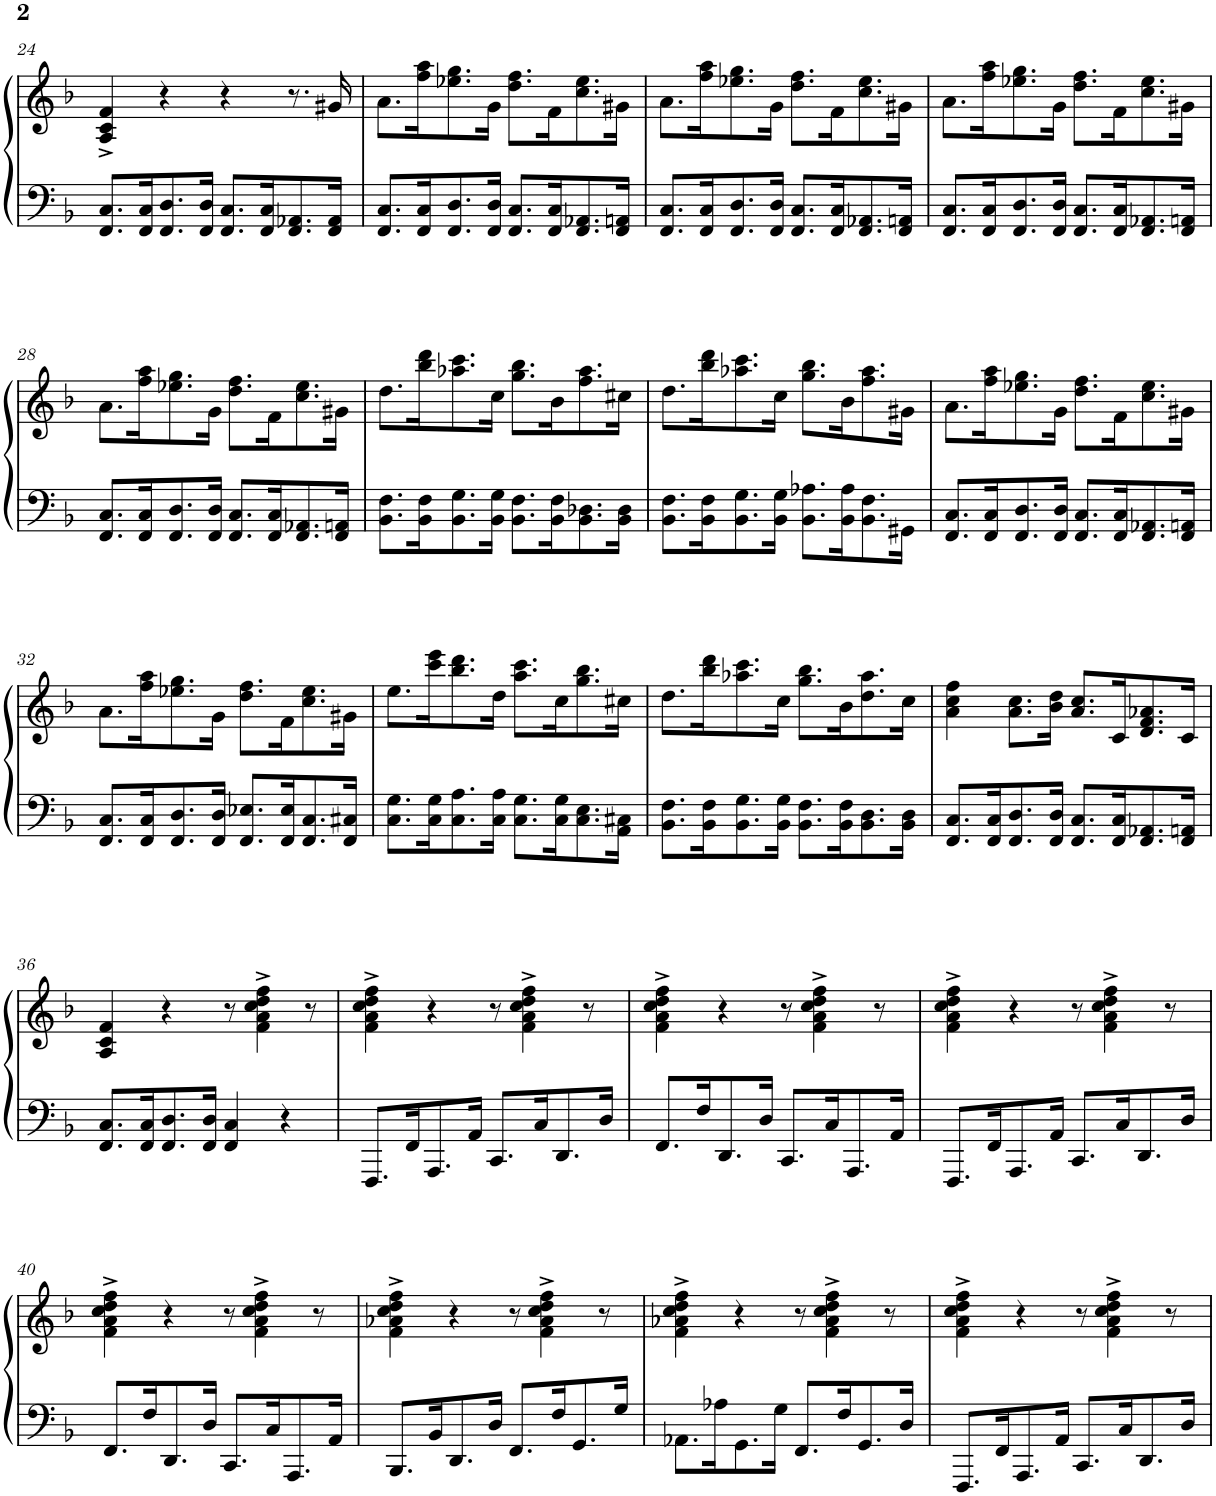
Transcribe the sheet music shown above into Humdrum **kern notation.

**kern	**kern
*part1	*part1
*staff2	*staff1
*I"Piano	*
*I'Pno.	*
!!LO:PB:g=z
*clefF4	*clefG2
*k[b-]	*k[b-]
*M2/2	*M2/2
*met(c|)	*met(c|)
=24	=24
8.FF/ 8.C/L	4A/^ 4c/^ 4f/^
16FF/ 16C/K	.
8.FF/ 8.D/	4r
16FF/ 16D/Jk	.
8.FF/ 8.C/L	4r
16FF/ 16C/K	.
8.FF/ 8.AA-X/	8.r
16FF/ 16AA-/Jk	16g#X/
=25	=25
8.FF/ 8.C/L	8.a\L
16FF/ 16C/K	16ff\ 16aa\K
8.FF/ 8.D/	8.ee-X\ 8.gg\
16FF/ 16D/Jk	16g\Jk
8.FF/ 8.C/L	8.dd\ 8.ff\L
16FF/ 16C/K	16f\K
8.FF/ 8.AA-X/	8.cc\ 8.ee-\
16FF/ 16AAn/Jk	16g#X\Jk
=26	=26
8.FF/ 8.C/L	8.a\L
16FF/ 16C/K	16ff\ 16aa\K
8.FF/ 8.D/	8.ee-X\ 8.gg\
16FF/ 16D/Jk	16g\Jk
8.FF/ 8.C/L	8.dd\ 8.ff\L
16FF/ 16C/K	16f\K
8.FF/ 8.AA-X/	8.cc\ 8.ee-\
16FF/ 16AAn/Jk	16g#X\Jk
=27	=27
8.FF/ 8.C/L	8.a\L
16FF/ 16C/K	16ff\ 16aa\K
8.FF/ 8.D/	8.ee-X\ 8.gg\
16FF/ 16D/Jk	16g\Jk
8.FF/ 8.C/L	8.dd\ 8.ff\L
16FF/ 16C/K	16f\K
8.FF/ 8.AA-X/	8.cc\ 8.ee-\
16FF/ 16AAn/Jk	16g#X\Jk
!!LO:LB:g=z
=28	=28
8.FF/ 8.C/L	8.a\L
16FF/ 16C/K	16ff\ 16aa\K
8.FF/ 8.D/	8.ee-X\ 8.gg\
16FF/ 16D/Jk	16g\Jk
8.FF/ 8.C/L	8.dd\ 8.ff\L
16FF/ 16C/K	16f\K
8.FF/ 8.AA-X/	8.cc\ 8.ee-\
16FF/ 16AAn/Jk	16g#X\Jk
=29	=29
8.BB-\ 8.F\L	8.dd\L
16BB-\ 16F\K	16bb-\ 16ddd\K
8.BB-\ 8.G\	8.aa-X\ 8.ccc\
16BB-\ 16G\Jk	16cc\Jk
8.BB-\ 8.F\L	8.gg\ 8.bb-\L
16BB-\ 16F\K	16b-\K
8.BB-\ 8.D-X\	8.ff\ 8.aa-\
16BB-\ 16D-\Jk	16cc#X\Jk
=30	=30
8.BB-\ 8.F\L	8.dd\L
16BB-\ 16F\K	16bb-\ 16ddd\K
8.BB-\ 8.G\	8.aa-X\ 8.ccc\
16BB-\ 16G\Jk	16cc\Jk
8.BB-\ 8.A-X\L	8.gg\ 8.bb-\L
16BB-\ 16A-\K	16b-\K
8.BB-\ 8.F\	8.ff\ 8.aa-\
16GG#X\Jk	16g#X\Jk
=31	=31
8.FF/ 8.C/L	8.a\L
16FF/ 16C/K	16ff\ 16aa\K
8.FF/ 8.D/	8.ee-X\ 8.gg\
16FF/ 16D/Jk	16g\Jk
8.FF/ 8.C/L	8.dd\ 8.ff\L
16FF/ 16C/K	16f\K
8.FF/ 8.AA-X/	8.cc\ 8.ee-\
16FF/ 16AAn/Jk	16g#X\Jk
!!LO:LB:g=z
=32	=32
8.FF/ 8.C/L	8.a\L
16FF/ 16C/K	16ff\ 16aa\K
8.FF/ 8.D/	8.ee-X\ 8.gg\
16FF/ 16D/Jk	16g\Jk
8.FF/ 8.E-X/L	8.dd\ 8.ff\L
16FF/ 16E-/K	16f\K
8.FF/ 8.C/	8.cc\ 8.ee-\
16FF/ 16C#X/Jk	16g#X\Jk
=33	=33
8.C\ 8.G\L	8.ee\L
16C\ 16G\K	16ccc\ 16eee\K
8.C\ 8.A\	8.bb-\ 8.ddd\
16C\ 16A\Jk	16dd\Jk
8.C\ 8.G\L	8.aa\ 8.ccc\L
16C\ 16G\K	16cc\K
8.C\ 8.E\	8.gg\ 8.bb-\
16AA\ 16C#X\Jk	16cc#X\Jk
=34	=34
8.BB-\ 8.F\L	8.dd\L
16BB-\ 16F\K	16bb-\ 16ddd\K
8.BB-\ 8.G\	8.aa-X\ 8.ccc\
16BB-\ 16G\Jk	16cc\Jk
8.BB-\ 8.F\L	8.gg\ 8.bb-\L
16BB-\ 16F\K	16b-\K
8.BB-\ 8.D\	8.dd\ 8.aa-\
16BB-\ 16D\Jk	16cc\Jk
=35	=35
8.FF/ 8.C/L	4a\ 4cc\ 4ff\
16FF/ 16C/K	.
8.FF/ 8.D/	8.a\ 8.cc\L
16FF/ 16D/Jk	16b-\ 16dd\Jk
8.FF/ 8.C/L	8.a/ 8.cc/L
16FF/ 16C/K	16c/K
8.FF/ 8.AA-X/	8.d/ 8.f/ 8.a-X/
16FF/ 16AAn/Jk	16c/Jk
!!LO:LB:g=z
=36	=36
8.FF/ 8.C/L	4A/ 4c/ 4f/
16FF/ 16C/K	.
8.FF/ 8.D/	4r
16FF/ 16D/Jk	.
4FF/ 4C/	8r
.	4f\^ 4a\^ 4cc\^ 4dd\^ 4ff\^
4r	.
.	8r
=37	=37
8.FFF/L	4f\^ 4a\^ 4cc\^ 4dd\^ 4ff\^
16FF/K	.
8.AAA/	4r
16AA/Jk	.
8.CC/L	8r
.	4f\^ 4a\^ 4cc\^ 4dd\^ 4ff\^
16C/K	.
8.DD/	.
.	8r
16D/Jk	.
=38	=38
8.FF/L	4f\^ 4a\^ 4cc\^ 4dd\^ 4ff\^
16F/K	.
8.DD/	4r
16D/Jk	.
8.CC/L	8r
.	4f\^ 4a\^ 4cc\^ 4dd\^ 4ff\^
16C/K	.
8.AAA/	.
.	8r
16AA/Jk	.
=39	=39
8.FFF/L	4f\^ 4a\^ 4cc\^ 4dd\^ 4ff\^
16FF/K	.
8.AAA/	4r
16AA/Jk	.
8.CC/L	8r
.	4f\^ 4a\^ 4cc\^ 4dd\^ 4ff\^
16C/K	.
8.DD/	.
.	8r
16D/Jk	.
!!LO:LB:g=z
=40	=40
8.FF/L	4f\^ 4a\^ 4cc\^ 4dd\^ 4ff\^
16F/K	.
8.DD/	4r
16D/Jk	.
8.CC/L	8r
.	4f\^ 4a\^ 4cc\^ 4dd\^ 4ff\^
16C/K	.
8.AAA/	.
.	8r
16AA/Jk	.
=41	=41
8.BBB-/L	4f\^ 4a-X\^ 4cc\^ 4dd\^ 4ff\^
16BB-/K	.
8.DD/	4r
16D/Jk	.
8.FF/L	8r
.	4f\^ 4a-\^ 4cc\^ 4dd\^ 4ff\^
16F/K	.
8.GG/	.
.	8r
16G/Jk	.
=42	=42
8.AA-X\L	4f\^ 4a-X\^ 4cc\^ 4dd\^ 4ff\^
16A-X\K	.
8.GG\	4r
16G\Jk	.
8.FF/L	8r
.	4f\^ 4a-\^ 4cc\^ 4dd\^ 4ff\^
16F/K	.
8.GG/	.
.	8r
16D/Jk	.
=43	=43
8.FFF/L	4f\^ 4a\^ 4cc\^ 4dd\^ 4ff\^
16FF/K	.
8.AAA/	4r
16AA/Jk	.
8.CC/L	8r
.	4f\^ 4a\^ 4cc\^ 4dd\^ 4ff\^
16C/K	.
8.DD/	.
.	8r
16D/Jk	.
=	=
*-	*-
